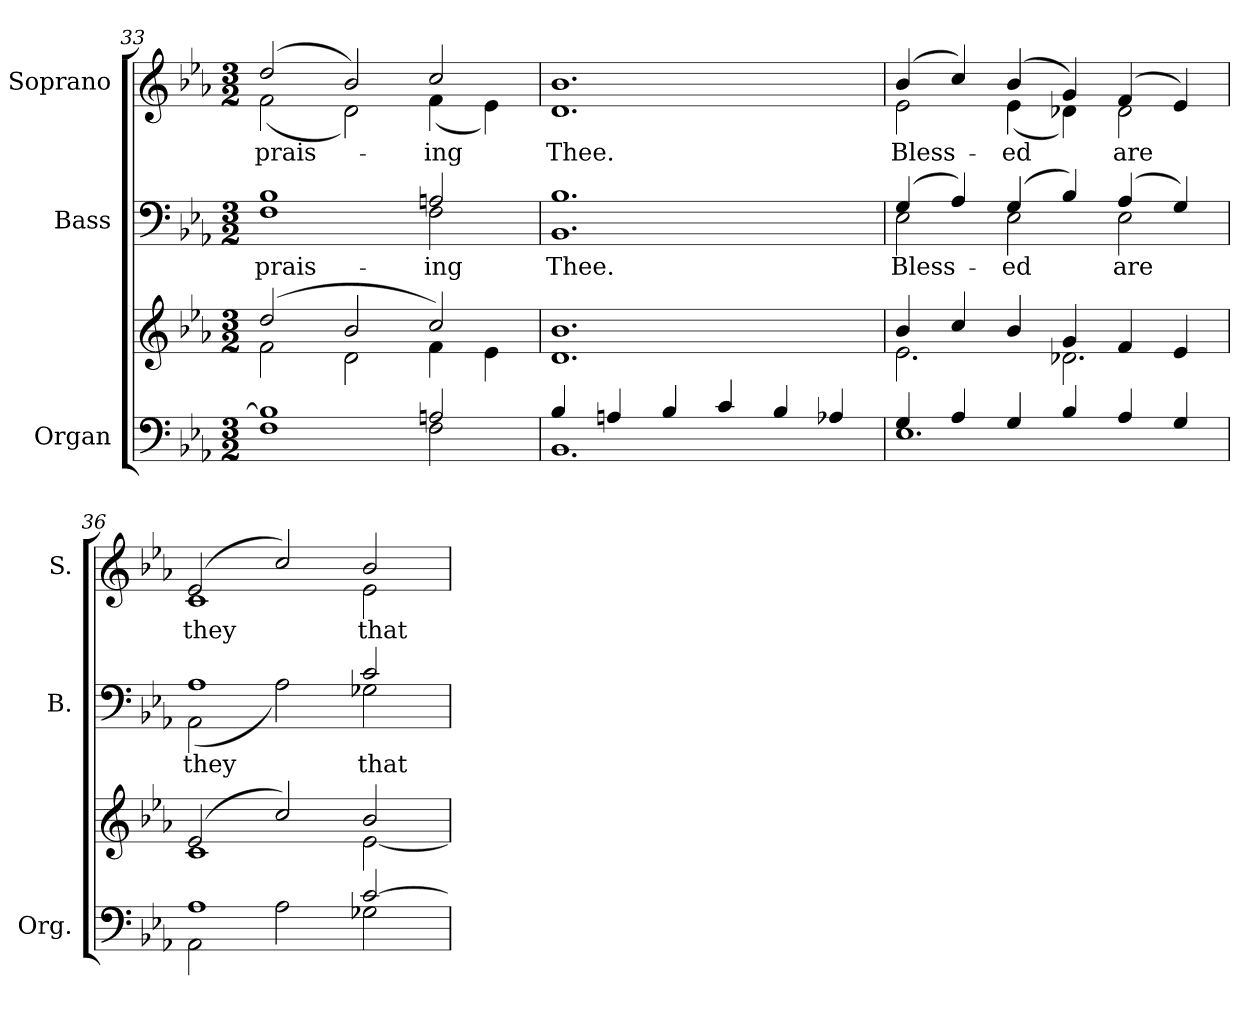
**kern	**kern	**kern	**text	**kern	**text
*part3	*part3	*part2	*part2	*part1	*part1
*staff4	*staff3	*staff2	*staff2	*staff1	*staff1
*I"Organ	*	*I"Bass	*	*I"Soprano	*
*I'Org.	*	*I'B.	*	*I'S.	*
!!LO:LB:g=z
*clefF4	*clefG2	*clefF4	*	*clefG2	*
*k[b-e-a-]	*k[b-e-a-]	*k[b-e-a-]	*	*k[b-e-a-]	*
*E-:	*E-:	*E-:	*	*E-:	*
*M3/2	*M3/2	*M3/2	*	*M3/2	*
=33	=33	=33	=33	=33	=33
*^	*^	*	*	*	*
!	!	!	!	!	!LO:LY:b:color=#000000	!	!
*	*	*	*	*^	*	*^	*
!	!	!	!	!	!	!	!	!	!LO:LY:b:color=#000000
1Fi 1B-i]	1ryy	(2ddi/	2fi\	1Fi 1B-i	1ryy	prais-	(2ddi/	(2fi\	prais-
.	.	2b-i/	2di\	.	.	.	2b-i/)	2di\)	.
!	!	!	!	!	!	!LO:LY:b:color=#000000	!	!	!
!	!	!	!	!	!	!	!	!	!LO:LY:b:color=#000000
2Ani/	2Fi\	2cci/)	4fi\	2Ani/	2Fi\	-ing	2cci/	(4fi\	-ing
.	.	.	4e-i\	.	.	.	.	4e-i\)	.
*	*	*v	*v	*	*	*	*v	*v	*
*	*	*	*v	*v	*	*	*
=34	=34	=34	=34	=34	=34	=34
*	*	*^	*	*	*^	*
!	!	!	!	!	!LO:LY:b:color=#000000	!	!	!
*	*	*v	*v	*	*	*v	*v	*
*	*	*^	*	*	*^	*
!	!	!	!	!	!	!	!	!LO:LY:b:color=#000000
*	*	*v	*v	*	*	*v	*v	*
4B-i/	1.BB-i	1.di 1.b-i	1.BB-i 1.B-i	Thee.	1.di 1.b-i	Thee.
4Ani/	.	.	.	.	.	.
4B-i/	.	.	.	.	.	.
4ci/	.	.	.	.	.	.
4B-i/	.	.	.	.	.	.
4A-Xi/	.	.	.	.	.	.
=35	=35	=35	=35	=35	=35	=35
*	*	*^	*^	*	*	*
!	!	!	!	!	!	!LO:LY:b:color=#000000	!	!
*	*	*	*	*	*	*	*^	*
!	!	!	!	!	!	!	!	!	!LO:LY:b:color=#000000
4Gi/	1.E-i	4b-i/	2.e-i\	(4Gi/	2E-i\	Bless-	(4b-i/	2e-i\	Bless-
4A-i/	.	4cci/	.	4A-i/)	.	.	4cci/)	.	.
!	!	!	!	!	!	!LO:LY:b:color=#000000	!	!	!
!	!	!	!	!	!	!	!	!	!LO:LY:b:color=#000000
4Gi/	.	4b-i/	.	(4Gi/	2E-i\	-ed	(4b-i/	(4e-i\	-ed
4B-i/	.	4gi/	2.d-Xi\	4B-i/)	.	.	4gi/)	4d-Xi\)	.
!	!	!	!	!	!	!LO:LY:b:color=#000000	!	!	!
!	!	!	!	!	!	!	!	!	!LO:LY:b:color=#000000
4A-i/	.	4fi/	.	(4A-i/	2E-i\	are	(4fi/	2d-i\	are
4Gi/	.	4e-i/	.	4Gi/)	.	.	4e-i/)	.	.
=36	=36	=36	=36	=36	=36	=36	=36	=36	=36
!	!	!	!	!	!	!LO:LY:b:color=#000000	!	!	!
!	!	!	!	!	!	!	!	!	!LO:LY:b:color=#000000
1A-i	2AA-i\	(2e-i/	1ci	1A-i	(2AA-i\	they	(2e-i/	1ci	they
.	2A-i\	2cci/)	.	.	2A-i\)	.	2cci/)	.	.
!	!	!	!	!	!	!LO:LY:b:color=#000000	!	!	!
!	!	!	!	!	!	!	!	!	!LO:LY:b:color=#000000
[>2ci/	2G-Xi\	2b-i/	[<2e-i\	2ci/	2G-Xi\	that	2b-i/	2e-i\	that
*v	*v	*	*	*v	*v	*	*v	*v	*
*	*v	*v	*	*	*	*
=	=	=	=	=	=
*-	*-	*-	*-	*-	*-
